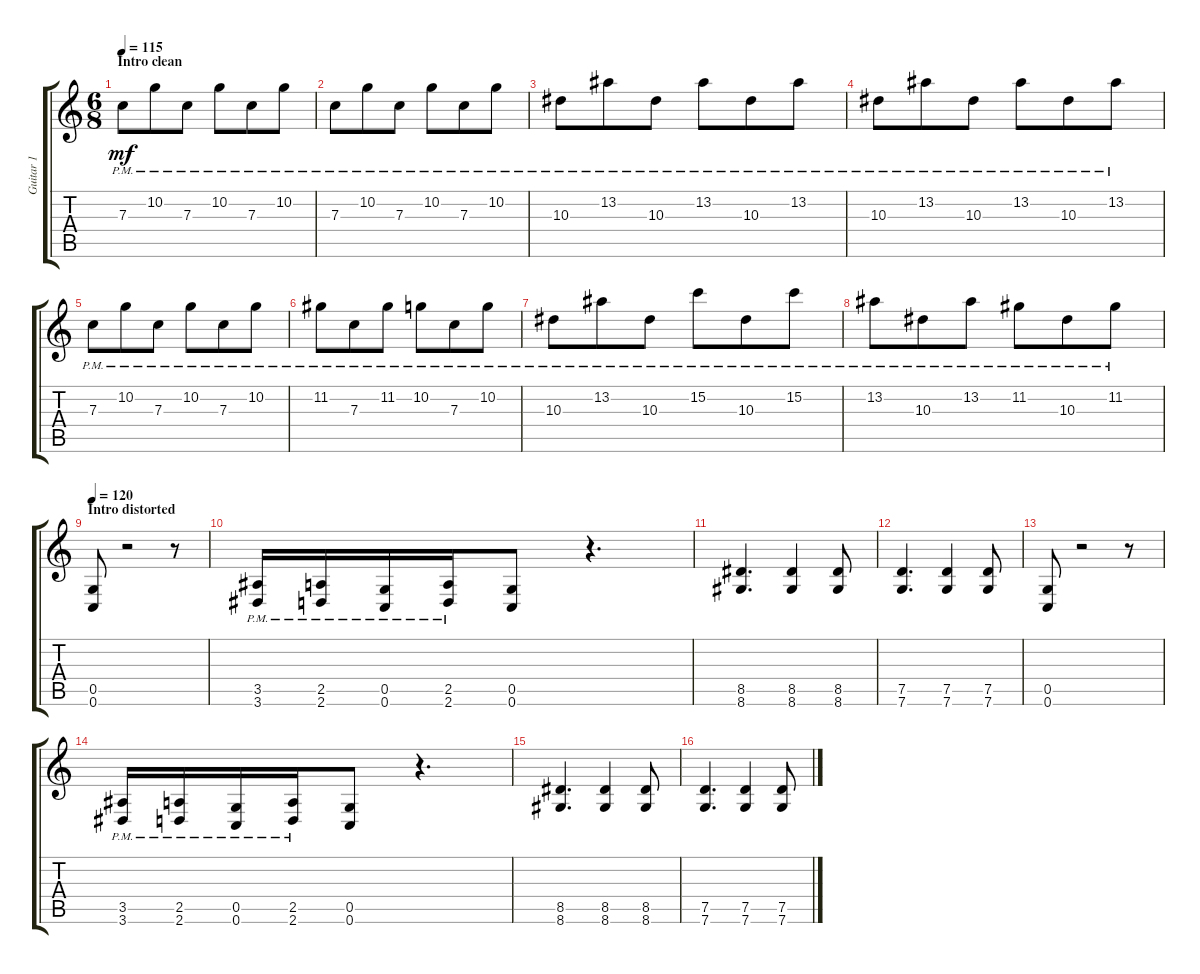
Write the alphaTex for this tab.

\track ("Guitar 1" "Guitar 1") {instrument distortionguitar}
\staff {score tabs}
\tuning (D4 A3 F3 C3 G2 C2) {hide}
\ts (6 8)
\section ("" "Intro clean")
\tempo 115
\clef g2
\ks c
7.3{pm}.8{dy mf instrument distortionguitar} 10.2{pm}.8 7.3{pm}.8 10.2{pm}.8 7.3{pm}.8 10.2{pm}.8 |
7.3{pm}.8 10.2{pm}.8 7.3{pm}.8 10.2{pm}.8 7.3{pm}.8 10.2{pm}.8 |
10.3{pm}.8 13.2{pm}.8 10.3{pm}.8 13.2{pm}.8 10.3{pm}.8 13.2{pm}.8 |
10.3{pm}.8 13.2{pm}.8 10.3{pm}.8 13.2{pm}.8 10.3{pm}.8 13.2{pm}.8 |
7.3{pm}.8 10.2{pm}.8 7.3{pm}.8 10.2{pm}.8 7.3{pm}.8 10.2{pm}.8 |
11.2{pm}.8 7.3{pm}.8 11.2{pm}.8 10.2{pm}.8 7.3{pm}.8 10.2{pm}.8 |
10.3{pm}.8 13.2{pm}.8 10.3{pm}.8 15.2{pm}.8 10.3{pm}.8 15.2{pm}.8 |
13.2{pm}.8 10.3{pm}.8 13.2{pm}.8 11.2{pm}.8 10.3{pm}.8 11.2{pm}.8 |
\section ("" "Intro distorted")
\tempo 120
(0.5 0.6).8 r.2 r.8 |
(3.5{pm} 3.6{pm}).16 (2.5{pm} 2.6{pm}).16 (0.5{pm} 0.6{pm}).16 (2.5{pm} 2.6{pm}).16 (0.5 0.6).8 r.4{d} |
(8.5 8.6).4{d} (8.5 8.6).4 (8.5 8.6).8 |
(7.5 7.6).4{d} (7.5 7.6).4 (7.5 7.6).8 |
(0.5 0.6).8 r.2 r.8 |
(3.5{pm} 3.6{pm}).16 (2.5{pm} 2.6{pm}).16 (0.5{pm} 0.6{pm}).16 (2.5{pm} 2.6{pm}).16 (0.5 0.6).8 r.4{d} |
(8.5 8.6).4{d} (8.5 8.6).4 (8.5 8.6).8 |
(7.5 7.6).4{d} (7.5 7.6).4 (7.5 7.6).8
